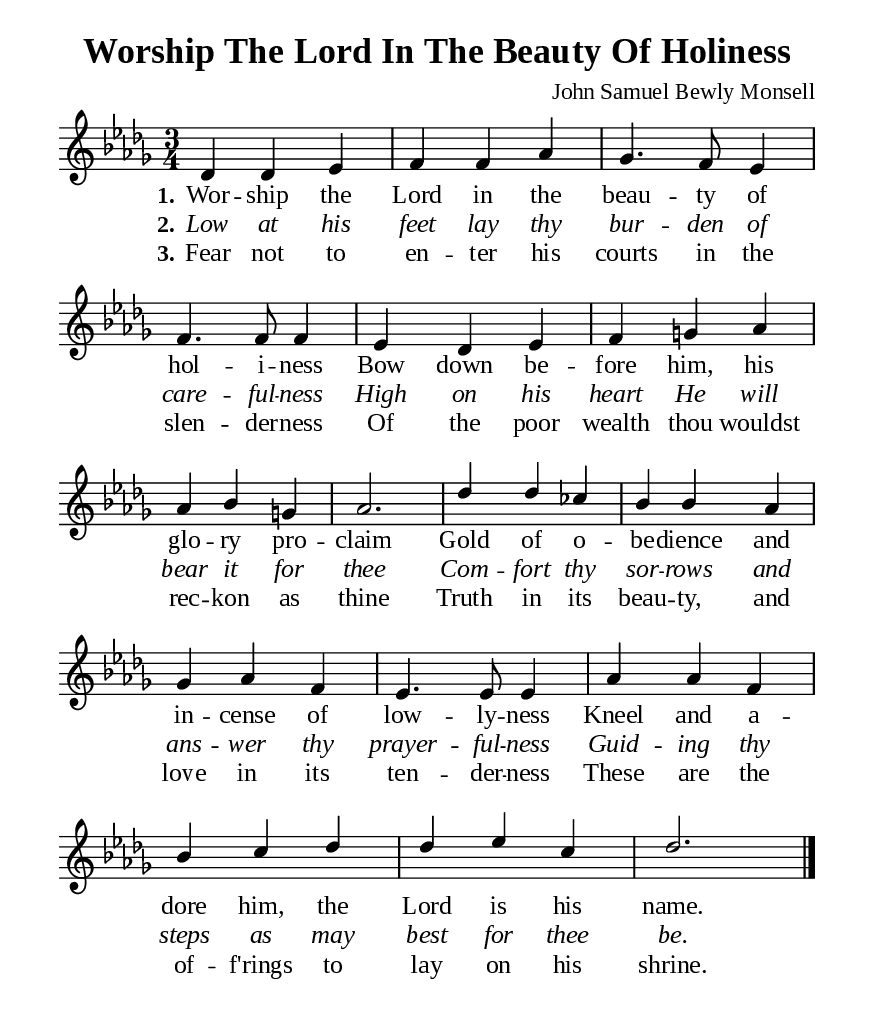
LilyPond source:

\version "2.18.2"

\header {
  title = "Worship The Lord In The Beauty Of Holiness"
  composer = "John Samuel Bewly Monsell"
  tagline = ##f
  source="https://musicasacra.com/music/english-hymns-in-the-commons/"
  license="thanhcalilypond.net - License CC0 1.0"
}

global= {
  \key des \major
  \time 3/4
  \override Score.BarNumber.break-visibility = ##(#f #f #f)
  \override Lyrics.LyricSpace.minimum-distance = #3.0
}

\paper {
  #(set-paper-size "a5")
  top-margin = 10\mm
  bottom-marign = 10\mm
  left-margin = 10\mm
  right-margin = 10\mm
  indent = #0
  #(define fonts
	 (make-pango-font-tree "Liberation Serif"
	 		       "Liberation Serif"
			       "Liberation Serif"
			       (/ 20 20)))
  system-system-spacing = #'((basic-distance . 3) (padding . 3))
}

printItalic = \with {
  \override LyricText.font-shape = #'italic
}

% Verse music
musicVerseSoprano = \relative c' {
  %{	01	%} des4 des ees |
  %{	02	%} f f aes |
  %{	03	%} ges4. f8 ees4 |
  %{	04	%} f4. f8 f4 |
  %{	05	%} ees des ees |
  %{	06	%} f g! aes |
  %{	07	%} aes bes g! |
  %{	08	%} aes2. |
  %{	09	%} des4 des ces |
  %{	10	%} bes bes aes |
  %{	11	%} ges aes f |
  %{	12	%} ees4. ees8 ees4 |
  %{	13	%} aes aes f |
  %{	14	%} bes c des |
  %{	15	%} des ees c |
  %{	16	%} des2. \bar "|."
}

% Verse lyrics
verseOne = \lyricmode {
  \set stanza = #"1."
  Wor -- ship the Lord in the beau -- ty of hol -- i -- ness
  Bow down be -- fore him, his glo -- ry pro -- claim
  Gold of o -- be -- dience and in -- cense of low -- ly -- ness
  Kneel and a -- dore him, the Lord is his name.
}

verseTwo = \lyricmode {
  \set stanza = #"2."
  Low at his feet lay thy bur -- den of care -- ful -- ness
  High on his heart He will bear it for thee
  Com -- fort thy sor -- rows and ans -- wer thy prayer -- ful -- ness
  Guid -- ing thy steps as may best for thee be.
}

verseThree = \lyricmode {
  \set stanza = #"3."
  Fear not to en -- ter his courts in the slen -- der -- ness
  Of the poor wealth thou wouldst rec -- kon as thine
  Truth in its beau -- ty, and love in its ten -- der -- ness
  These are the of -- f'rings to lay on his shrine.
}

% Layout
\score {
    \new ChoirStaff <<
      \new Staff <<
        \clef "treble"
        \new Voice = "sopranos" { \global \stemUp \slurUp \musicVerseSoprano }
      >>
      \new Lyrics \lyricsto sopranos \verseOne
      \new Lyrics \printItalic \lyricsto sopranos \verseTwo
      \new Lyrics \lyricsto sopranos \verseThree
    >>
}
